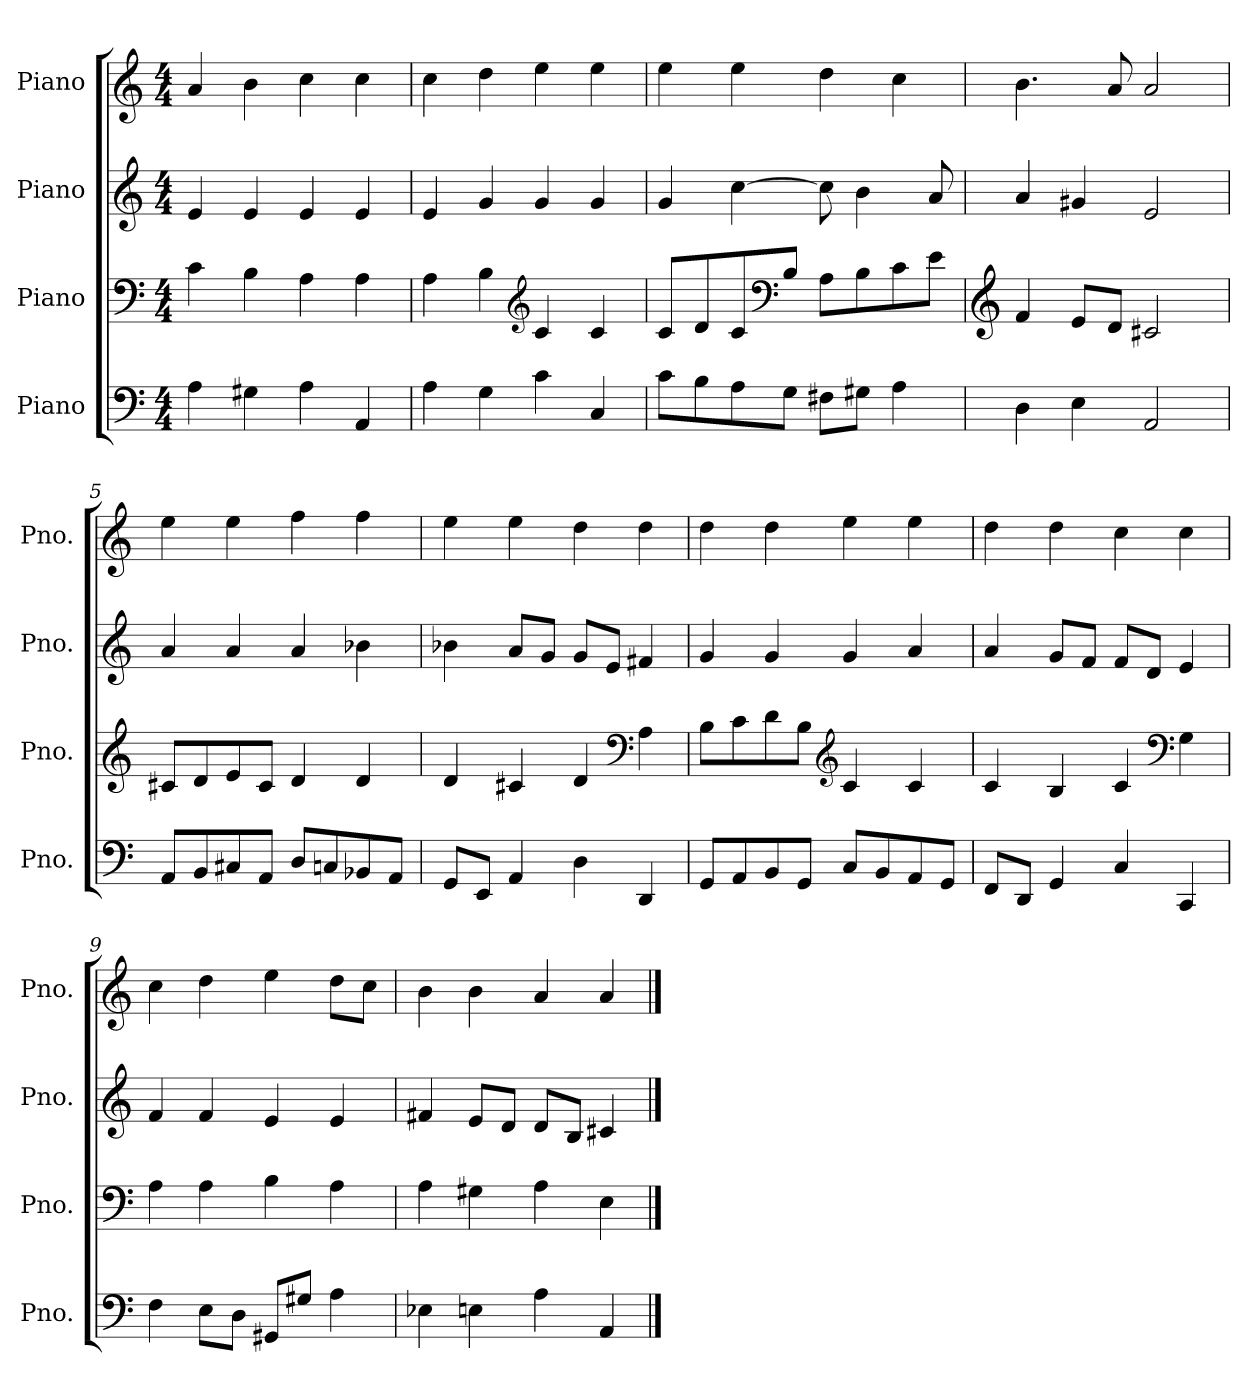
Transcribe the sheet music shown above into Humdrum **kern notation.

**kern	**kern	**kern	**kern
*part4	*part3	*part2	*part1
*staff4	*staff3	*staff2	*staff1
*I"Piano	*I"Piano	*I"Piano	*I"Piano
*I'Pno.	*I'Pno.	*I'Pno.	*I'Pno.
*clefF4	*clefF4	*clefG2	*clefG2
*k[]	*k[]	*k[]	*k[]
*M4/4	*M4/4	*M4/4	*M4/4
*MM120	*MM120	*MM120	*MM120
=1	=1	=1	=1
4A\	4c\	4e/	4a/
4G#X\	4B\	4e/	4b\
4A\	4A\	4e/	4cc\
4AA/	4A\	4e/	4cc\
=2	=2	=2	=2
4A\	4A\	4e/	4cc\
4G\	4B\	4g/	4dd\
*	*clefG2	*	*
4c\	4c/	4g/	4ee\
4C/	4c/	4g/	4ee\
=3	=3	=3	=3
8c\L	8c/L	4g/	4ee\
8B\	8d/	.	.
8A\	8c/	[4cc\	4ee\
*	*clefF4	*	*
8G\J	8B/J	.	.
8F#X\L	8A\L	8cc\]	4dd\
8G#X\J	8B\	4b\	.
4A\	8c\	.	4cc\
.	8e\J	8a/	.
=4	=4	=4	=4
*	*clefG2	*	*
4D\	4f/	4a/	4.b\
4E\	8e/L	4g#X/	.
.	8d/J	.	8a/
2AA/	2c#X/	2e/	2a/
!!LO:LB:g=z
=5	=5	=5	=5
8AA/L	8c#X/L	4a/	4ee\
8BB/	8d/	.	.
8C#X/	8e/	4a/	4ee\
8AA/J	8c#/J	.	.
8D/L	4d/	4a/	4ff\
8Cn/	.	.	.
8BB-X/	4d/	4b-X\	4ff\
8AA/J	.	.	.
=6	=6	=6	=6
8GG/L	4d/	4b-X\	4ee\
8EE/J	.	.	.
4AA/	4c#X/	8a/L	4ee\
.	.	8g/J	.
4D\	4d/	8g/L	4dd\
.	.	8e/J	.
*	*clefF4	*	*
4DD/	4A\	4f#X/	4dd\
=7	=7	=7	=7
8GG/L	8B\L	4g/	4dd\
8AA/	8c\	.	.
8BB/	8d\	4g/	4dd\
8GG/J	8B\J	.	.
*	*clefG2	*	*
8C/L	4c/	4g/	4ee\
8BB/	.	.	.
8AA/	4c/	4a/	4ee\
8GG/J	.	.	.
=8	=8	=8	=8
8FF/L	4c/	4a/	4dd\
8DD/J	.	.	.
4GG/	4B/	8g/L	4dd\
.	.	8f/J	.
4C/	4c/	8f/L	4cc\
.	.	8d/J	.
*	*clefF4	*	*
4CC/	4G\	4e/	4cc\
!!LO:LB:g=z
=9	=9	=9	=9
4F\	4A\	4f/	4cc\
8E\L	4A\	4f/	4dd\
8D\J	.	.	.
8GG#X/L	4B\	4e/	4ee\
8G#X/J	.	.	.
4A\	4A\	4e/	8dd\L
.	.	.	8cc\J
=10	=10	=10	=10
4E-X\	4A\	4f#X/	4b\
4En\	4G#X\	8e/L	4b\
.	.	8d/J	.
4A\	4A\	8d/L	4a/
.	.	8B/J	.
4AA/	4E\	4c#X/	4a/
==	==	==	==
*-	*-	*-	*-
